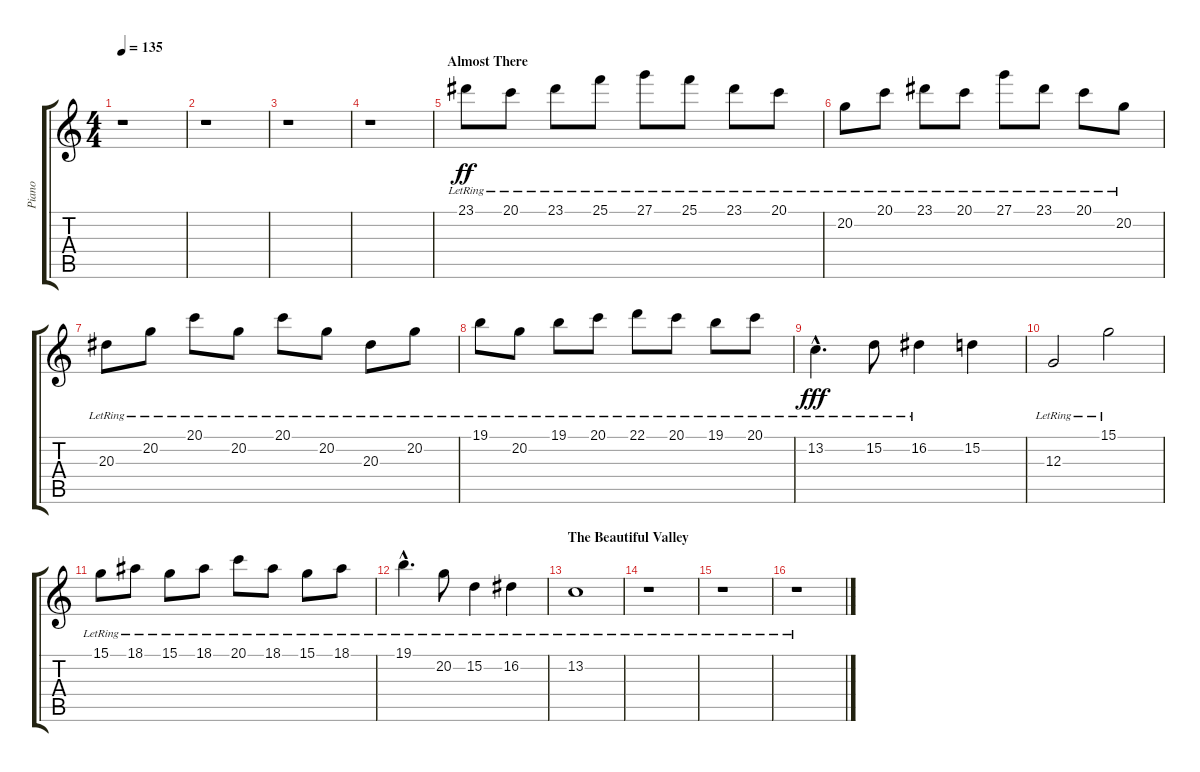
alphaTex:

\track ("Piano" "Piano") {instrument acousticgrandpiano}
\staff {score tabs}
\tuning (E4 B3 G3 D3 A2 E2) {hide}
\ts (4 4)
\tempo 135
\clef g2
\ks c
r.1{dy ff} |
r.1 |
r.1 |
r.1 |
\section ("" "Almost There")
23.1{lr}.8 20.1{lr}.8 23.1{lr}.8 25.1{lr}.8 27.1{lr}.8 25.1{lr}.8 23.1{lr}.8 20.1{lr}.8 |
20.2{lr}.8 20.1{lr}.8 23.1{lr}.8 20.1{lr}.8 27.1{lr}.8 23.1{lr}.8 20.1{lr}.8 20.2{lr}.8 |
20.3{lr}.8 20.2{lr}.8 20.1{lr}.8 20.2{lr}.8 20.1{lr}.8 20.2{lr}.8 20.3{lr}.8 20.2{lr}.8 |
19.1{lr}.8 20.2{lr}.8 19.1{lr}.8 20.1{lr}.8 22.1{lr}.8 20.1{lr}.8 19.1{lr}.8 20.1{lr}.8 |
13.2{hac lr}.4{d dy fff} 15.2{lr}.8 16.2{lr}.4 15.2.4 |
12.3{lr}.2 15.1{lr}.2 |
15.1{lr}.8 18.1{lr}.8 15.1{lr}.8 18.1{lr}.8 20.1{lr}.8 18.1{lr}.8 15.1{lr}.8 18.1{lr}.8 |
19.1{hac lr}.4{d} 20.2{lr}.8 15.2{lr}.4 16.2{lr}.4 |
\section ("" "The Beautiful Valley")
13.2{lr}.1 |
r.1 |
r.1 |
r.1
